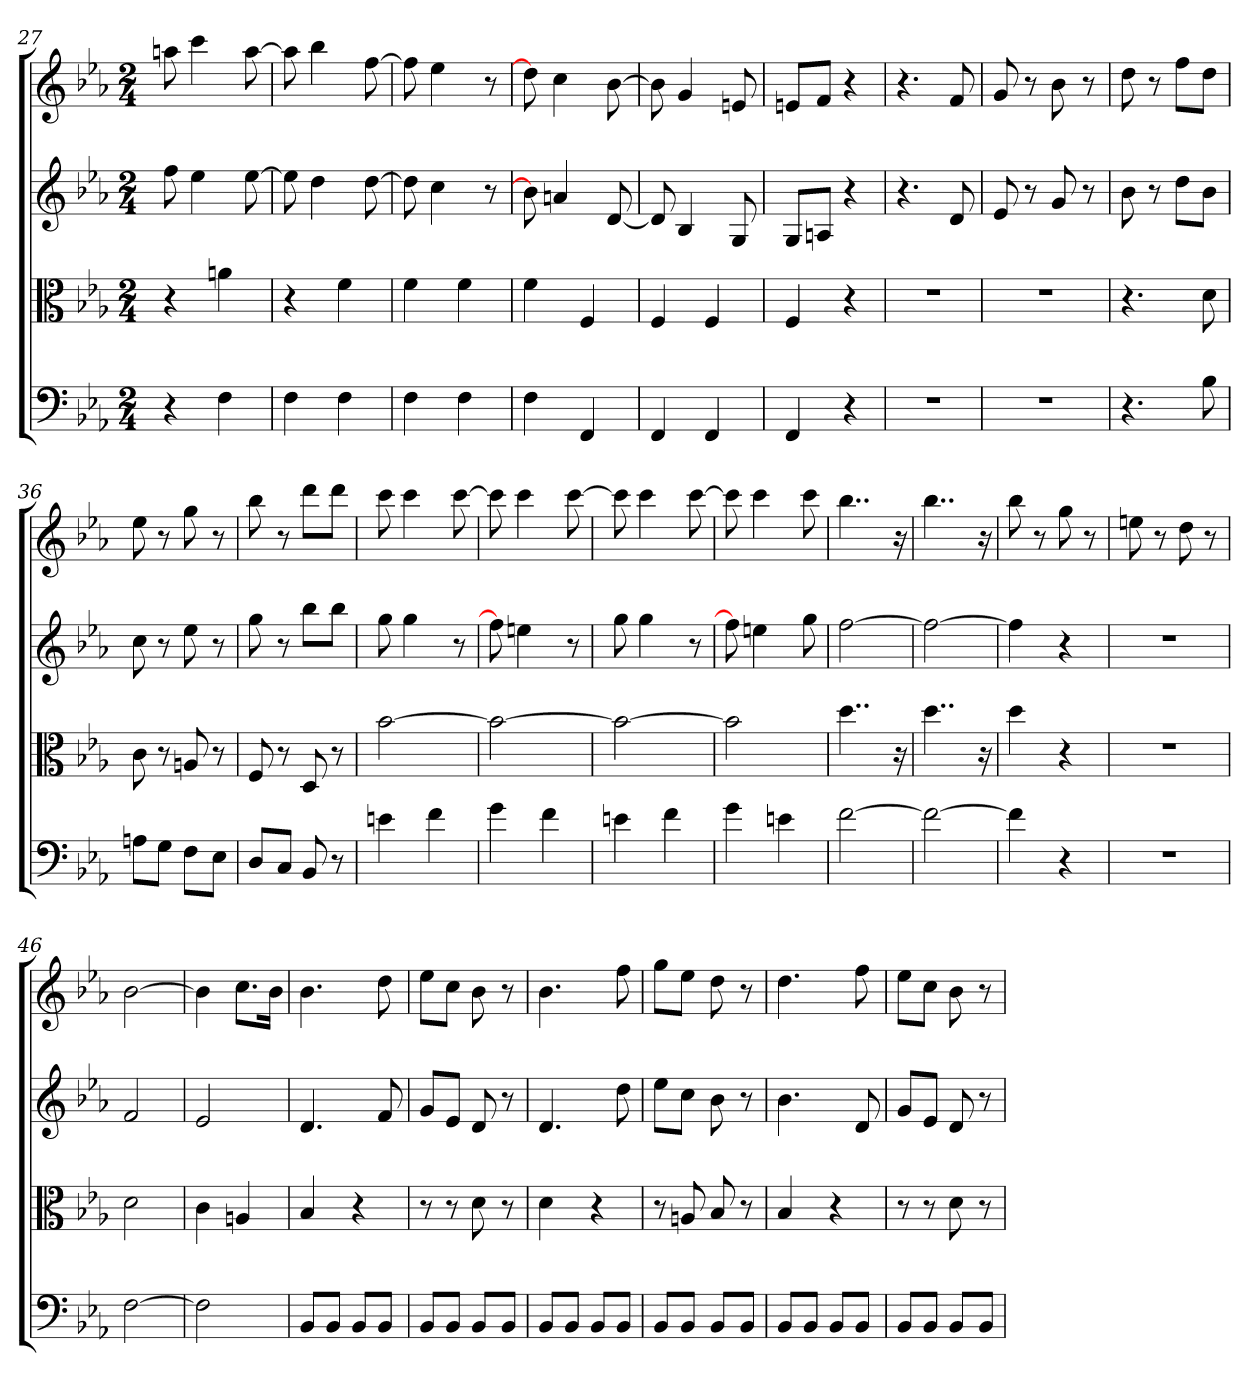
**kern	**kern	**kern	**kern
*part4	*part3	*part2	*part1
*staff4	*staff3	*staff2	*staff1
*clefF4	*clefC3	*clefG2	*clefG2
*k[b-e-a-]	*k[b-e-a-]	*k[b-e-a-]	*k[b-e-a-]
*E-:	*E-:	*E-:	*E-:
*M2/4	*M2/4	*M2/4	*M2/4
=27	=27	=27	=27
4r	4r	8ff	8aan
.	.	4ee-	4ccc
4F	4an	.	.
.	.	[8ee-	[8aa
=28	=28	=28	=28
4F	4r	8ee-]	8aa]
.	.	4dd	4bb-
4F	4f	.	.
.	.	[8dd	[8ff
=29	=29	=29	=29
4F	4f	8dd]	8ff]
.	.	4cc	4ee-
4F	4f	.	.
.	.	8r	8r
=30	=30	=30	=30
4F	4f	8b-]	8dd]
.	.	4an	4cc
4FF	4F	.	.
.	.	[8d	[8b-
=31	=31	=31	=31
4FF	4F	8d]	8b-]
.	.	4B-	4g
4FF	4F	.	.
.	.	8G	8en
=32	=32	=32	=32
4FF	4F	8G/L	8en/L
.	.	8An/J	8f/J
4r	4r	4r	4r
=33	=33	=33	=33
2r	2r	4.r	4.r
.	.	8d	8f
=34	=34	=34	=34
2r	2r	8e-	8g
.	.	8r	8r
.	.	8g	8b-
.	.	8r	8r
=35	=35	=35	=35
4.r	4.r	8b-	8dd
.	.	8r	8r
.	.	8dd\L	8ff\L
8B-	8d	8b-\J	8dd\J
=36	=36	=36	=36
8An\L	8c	8cc	8ee-
8G\J	8r	8r	8r
8F\L	8An	8ee-	8gg
8E-\J	8r	8r	8r
=37	=37	=37	=37
8D/L	8F	8gg	8bb-
8C/J	8r	8r	8r
8BB-	8D	8bb-\L	8ddd\L
8r	8r	8bb-\J	8ddd\J
=38	=38	=38	=38
4en	[2b-	8gg	8ccc
.	.	4gg	4ccc
4f	.	.	.
.	.	8r	[8ccc
=39	=39	=39	=39
4g	2b-_	8ff]	8ccc]
.	.	4een	4ccc
4f	.	.	.
.	.	8r	[8ccc
=40	=40	=40	=40
4en	2b-_	8gg	8ccc]
.	.	4gg	4ccc
4f	.	.	.
.	.	8r	[8ccc
=41	=41	=41	=41
4g	2b-]	8ff]	8ccc]
.	.	4een	4ccc
4en	.	.	.
.	.	8gg	8ccc
=42	=42	=42	=42
[2f	4..dd	[2ff	4..bb-
.	16r	.	16r
=43	=43	=43	=43
2f_	4..dd	2ff_	4..bb-
.	16r	.	16r
=44	=44	=44	=44
4f]	4dd	4ff]	8bb-
.	.	.	8r
4r	4r	4r	8gg
.	.	.	8r
=45	=45	=45	=45
2r	2r	2r	8een
.	.	.	8r
.	.	.	8dd
.	.	.	8r
=46	=46	=46	=46
[2F	2d	2f	[2b-
=47	=47	=47	=47
2F]	4c	2e-	4b-]
.	4An	.	8.cc\L
.	.	.	16b-\Jk
=48	=48	=48	=48
8BB-/L	4B-	4.d	4.b-
8BB-/J	.	.	.
8BB-/L	4r	.	.
8BB-/J	.	8f	8dd
=49	=49	=49	=49
8BB-/L	8r	8g/L	8ee-\L
8BB-/J	8r	8e-/J	8cc\J
8BB-/L	8d	8d	8b-
8BB-/J	8r	8r	8r
=50	=50	=50	=50
8BB-/L	4d	4.d	4.b-
8BB-/J	.	.	.
8BB-/L	4r	.	.
8BB-/J	.	8dd	8ff
=51	=51	=51	=51
8BB-/L	8r	8ee-\L	8gg\L
8BB-/J	8An	8cc\J	8ee-\J
8BB-/L	8B-	8b-	8dd
8BB-/J	8r	8r	8r
=52	=52	=52	=52
8BB-/L	4B-	4.b-	4.dd
8BB-/J	.	.	.
8BB-/L	4r	.	.
8BB-/J	.	8d	8ff
=53	=53	=53	=53
8BB-/L	8r	8g/L	8ee-\L
8BB-/J	8r	8e-/J	8cc\J
8BB-/L	8d	8d	8b-
8BB-/J	8r	8r	8r
=	=	=	=
*-	*-	*-	*-
